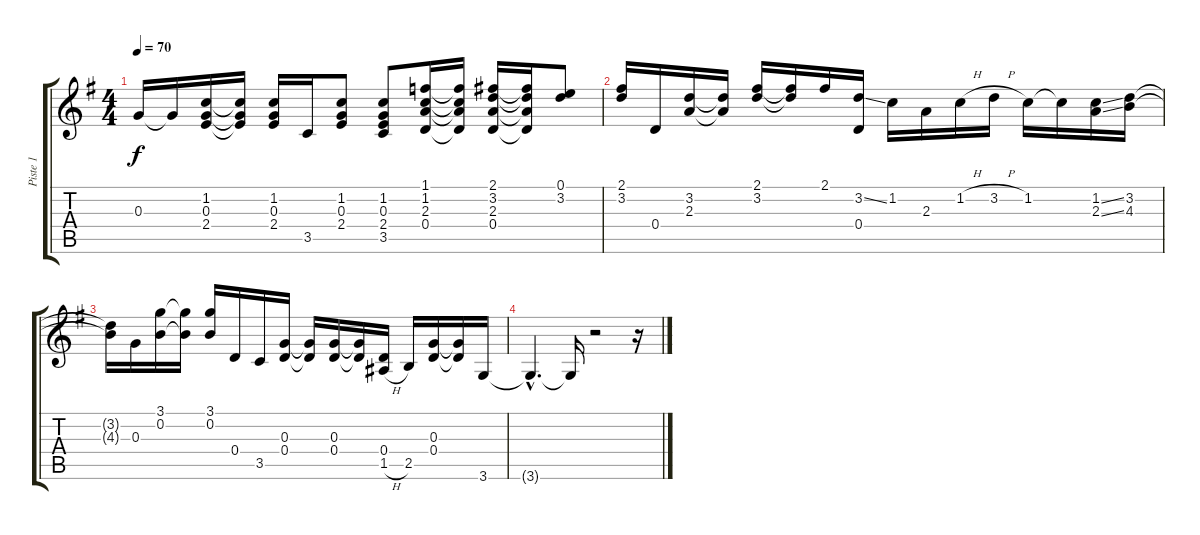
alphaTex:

\track ("Piste 1" "Piste 1") {instrument acousticguitarnylon}
\staff {score tabs}
\tuning (E4 B3 G3 D3 A2 E2) {hide}
\ts (4 4)
\tempo 70
\clef g2
\ks g
0.3.16{dy f} 0.3{t}.16 (1.2 0.3 2.4).16 (1.2{t} 0.3{t} 2.4{t}).16 (1.2 0.3 2.4).16 3.5.16 (1.2 0.3 2.4).8 (1.2 0.3 2.4 3.5).8 (1.1 1.2 2.3 0.4).16 (1.1{t} 1.2{t} 2.3{t} 0.4{t}).16 (2.1 3.2 2.3 0.4).16 (2.1{t} 3.2{t} 2.3{t} 0.4{t}).16 (0.1 3.2).8 |
(2.1 3.2).16 0.4.16 (3.2 2.3).16 (3.2{t} 2.3{t}).16 (2.1 3.2).16 (2.1{t} 3.2{t}).16 2.1.16 (3.2{ss} 0.4).16 1.2.16 2.3.16 1.2{h}.16 3.2{h}.16 1.2.16 1.2{t}.16 (1.2{ss} 2.3{ss}).16 (3.2 4.3).16 |
(3.2{t} 4.3{t}).16 0.3.16 (3.1 0.2).16 (3.1{t} 0.2{t}).16 (3.1 0.2).16 0.4.16 3.5.16 (0.3 0.4).16 (0.3{t} 0.4{t}).16 (0.3 0.4).16 (0.3{t} 0.4{t}).16 (0.4 1.5{h}).16 2.5.16 (0.3 0.4).16 (0.3{t} 0.4{t}).16 3.6.16 |
3.6{hac t}.4{d} 3.6{t}.16 r.2 r.16
